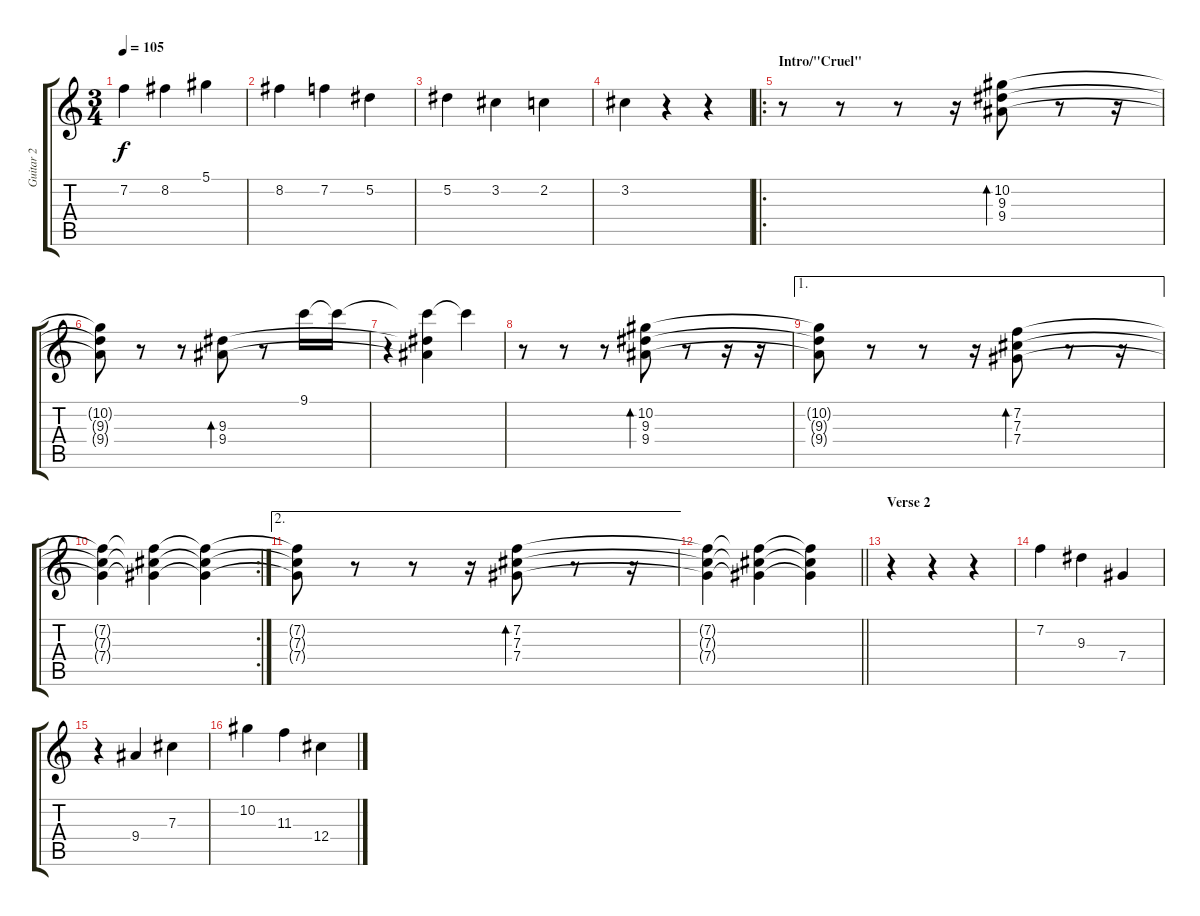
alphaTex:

\track ("Guitar 2" "Guitar 2") {instrument acousticguitarnylon}
\staff {score tabs}
\tuning (Eb4 Bb3 Gb3 Db3 Ab2 Eb2) {hide}
\ts (3 4)
\tempo 105
\clef g2
\ks c
7.2.4{dy f} 8.2.4 5.1.4 |
8.2.4 7.2.4 5.2.4 |
5.2.4 3.2.4 2.2.4 |
3.2.4 r.4 r.4 |
\ro
\section ("" "Intro/\"Cruel\"")
r.8 r.8 r.8 r.16 (10.2 9.3 9.4).8{bd 60} r.8 r.16 |
(10.2{t} 9.3{t} 9.4{t}).8 r.8 r.8 (9.3 9.4).8{bd 60} r.8 9.1.16 9.1{t}.16 |
r.4 (9.1{t} 9.3{t} 9.4{t}).4 9.1{t}.4 |
r.8 r.8 r.8 (10.2 9.3 9.4).8{bd 60} r.8 r.16 r.16 |
\ae 1
(10.2{t} 9.3{t} 9.4{t}).8 r.8 r.8 r.16 (7.2 7.3 7.4).8{bd 60} r.8 r.16 |
\rc 2
(7.2{t} 7.3{t} 7.4{t}).4 (7.2{t} 7.3{t} 7.4{t}).4 (7.2{t} 7.3{t} 7.4{t}).4 |
\ae 2
(7.2{t} 7.3{t} 7.4{t}).8 r.8 r.8 r.16 (7.2 7.3 7.4).8{bd 60} r.8 r.16 |
\barLineRight lightlight
(7.2{t} 7.3{t} 7.4{t}).4 (7.2{t} 7.3{t} 7.4{t}).4 (7.2{t} 7.3{t} 7.4{t}).4 |
\section ("" "Verse 2")
r.4 r.4 r.4 |
7.2.4 9.3.4 7.4.4 |
r.4 9.4.4 7.3.4 |
10.2.4 11.3.4 12.4.4
